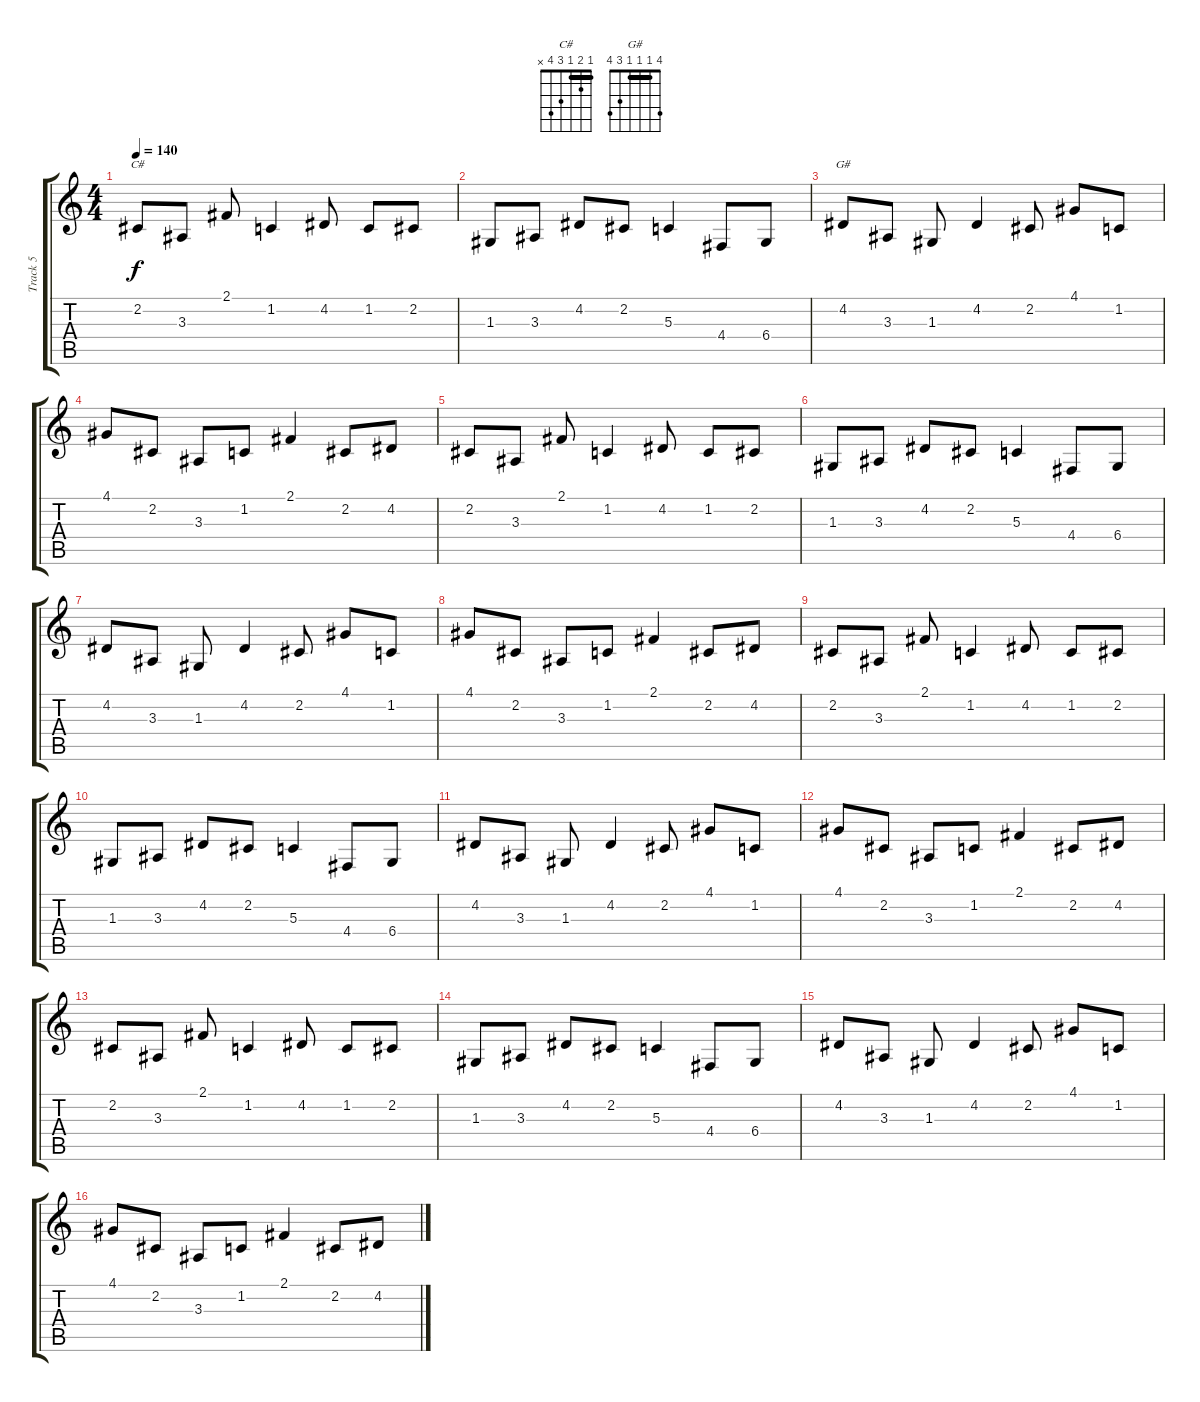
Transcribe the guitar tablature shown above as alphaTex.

\track ("Track 5" "Track 5") {instrument acousticgrandpiano}
\staff {score tabs}
\tuning (E4 B3 G3 D3 A2 E2) {hide}
\chord ("C#" 1 2 1 3 4 x) {barre 1}
\chord ("G#" 4 1 1 1 3 4) {barre 1}
\ts (4 4)
\tempo 140
\clef g2
\ks c
2.2.8{ch "C#" dy f} 3.3.8 2.1.8 1.2.4 4.2.8 1.2.8 2.2.8 |
1.3.8 3.3.8 4.2.8 2.2.8 5.3.4 4.4.8 6.4.8 |
4.2.8{ch "G#"} 3.3.8 1.3.8 4.2.4 2.2.8 4.1.8 1.2.8 |
4.1.8 2.2.8 3.3.8 1.2.8 2.1.4 2.2.8 4.2.8 |
2.2.8 3.3.8 2.1.8 1.2.4 4.2.8 1.2.8 2.2.8 |
1.3.8 3.3.8 4.2.8 2.2.8 5.3.4 4.4.8 6.4.8 |
4.2.8 3.3.8 1.3.8 4.2.4 2.2.8 4.1.8 1.2.8 |
4.1.8 2.2.8 3.3.8 1.2.8 2.1.4 2.2.8 4.2.8 |
2.2.8 3.3.8 2.1.8 1.2.4 4.2.8 1.2.8 2.2.8 |
1.3.8 3.3.8 4.2.8 2.2.8 5.3.4 4.4.8 6.4.8 |
4.2.8 3.3.8 1.3.8 4.2.4 2.2.8 4.1.8 1.2.8 |
4.1.8 2.2.8 3.3.8 1.2.8 2.1.4 2.2.8 4.2.8 |
2.2.8 3.3.8 2.1.8 1.2.4 4.2.8 1.2.8 2.2.8 |
1.3.8 3.3.8 4.2.8 2.2.8 5.3.4 4.4.8 6.4.8 |
4.2.8 3.3.8 1.3.8 4.2.4 2.2.8 4.1.8 1.2.8 |
4.1.8 2.2.8 3.3.8 1.2.8 2.1.4 2.2.8 4.2.8
